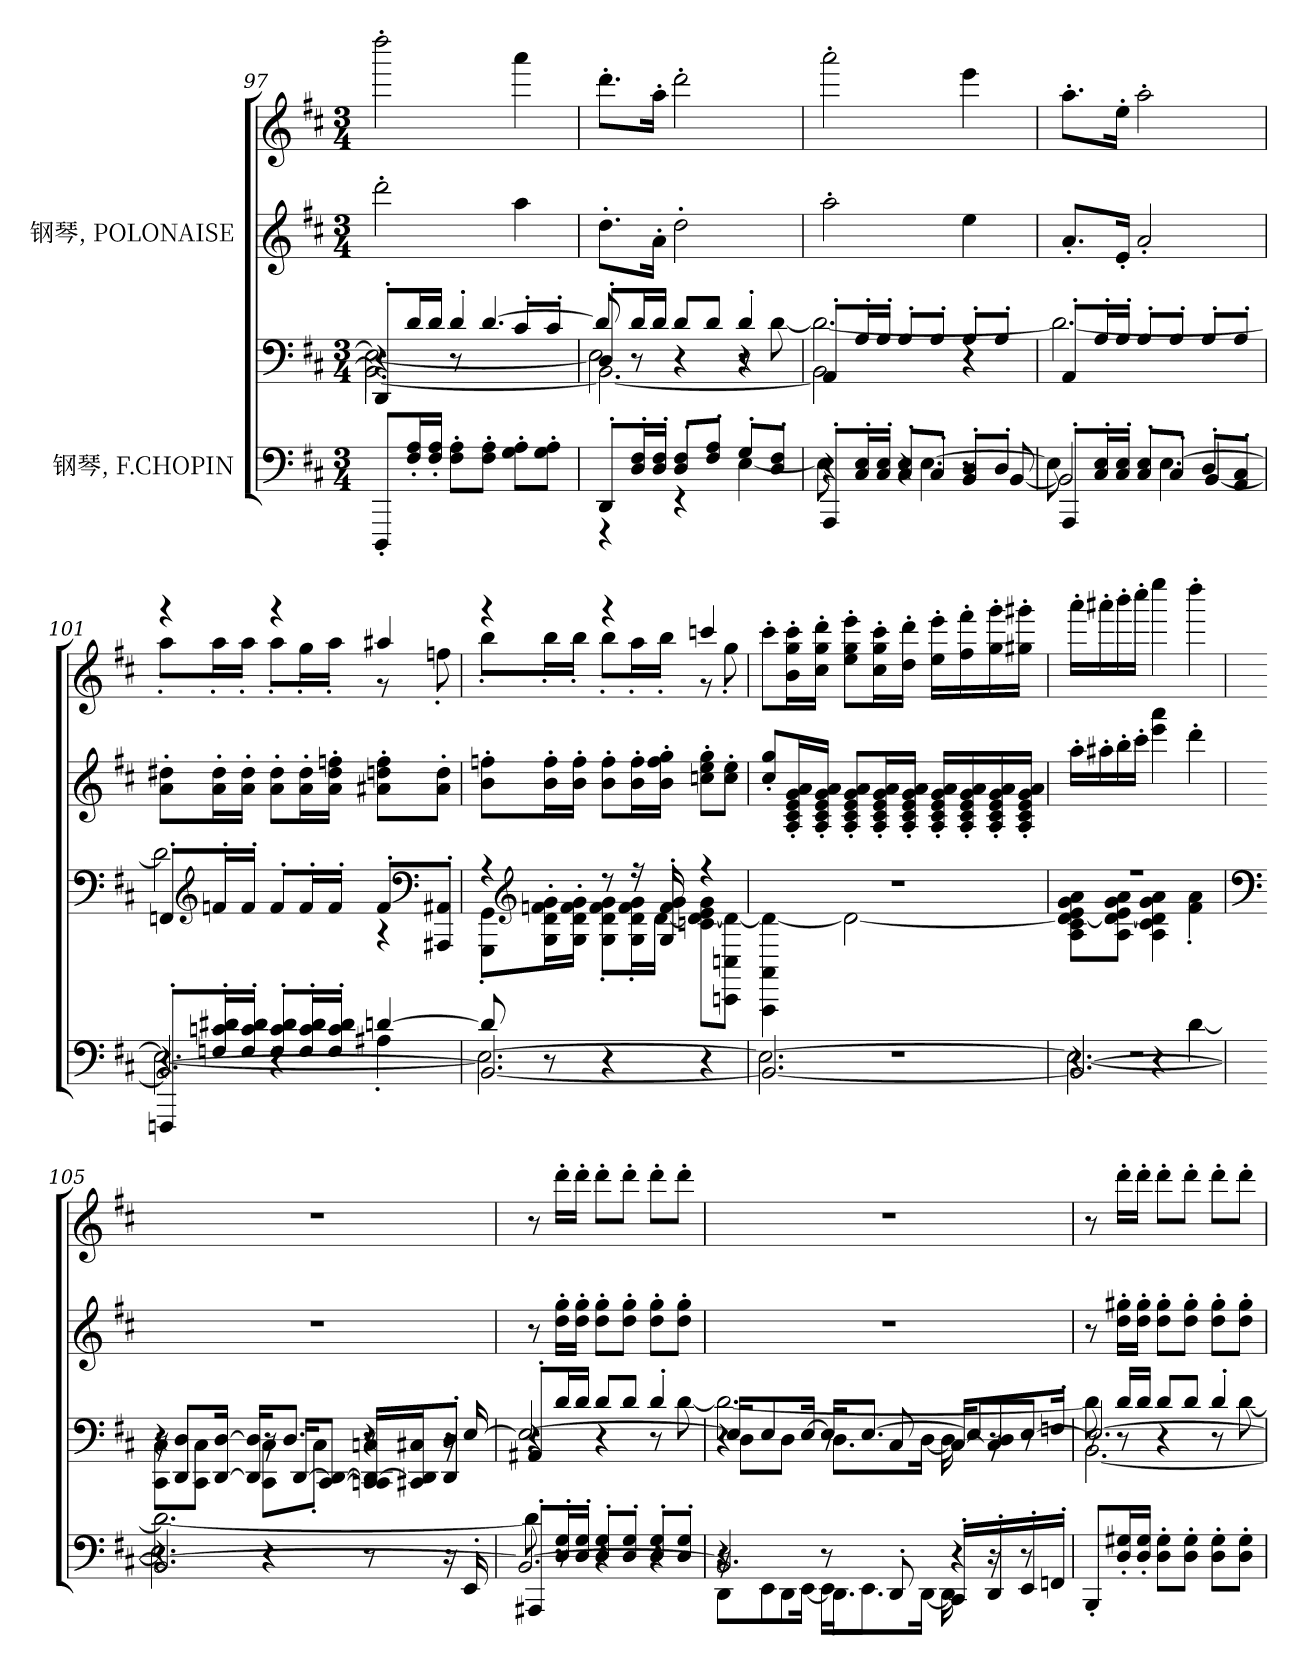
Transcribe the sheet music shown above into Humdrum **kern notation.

**kern	**kern	**kern	**kern
*part2	*part2	*part1	*part1
*staff4	*staff3	*staff2	*staff1
*I"钢琴, F.CHOPIN	*	*I"钢琴, POLONAISE	*
*clefF4	*clefF4	*clefG2	*clefG2
*k[f#c#]	*k[f#c#]	*k[f#c#]	*k[f#c#]
*M3/4	*M3/4	*M3/4	*M3/4
=97	=97	=97	=97
*	*^	*	*
*	*	*^	*	*
*	*	*	*^	*	*
8DDD'/L	8DD'/L	2.E\_	4r	2.BB\_	2ddd'\	2dddd'\
16F#/' 16A/'L	16d/L	.	.	.	.	.
16F#/' 16A/'JJ	16d/JJ	.	.	.	.	.
8F#\' 8A\'L	4d'/	.	8r	.	.	.
8F#\' 8A\'J	.	.	[4.d/	.	.	.
8G\' 8A\'L	8c#'/L	.	.	.	4aa\	4aaa\
8G\' 8A\'J	8c#'/J	.	.	.	.	.
=98	=98	=98	=98	=98	=98	=98
*^	*	*	*	*	*	*
8DD'/L	4r	8D'/L	2E\]	8d/]	2.BB\_	8.dd'\L	8.ddd'\L
16D/' 16F#/'L	.	16d/L	.	8r	.	.	.
16D/' 16F#/'JJ	.	16d/JJ	.	.	.	16a'\Jk	16aa'\Jk
8D/' 8F#/'L	4r	8d/L	.	4r	.	2dd'\	2ddd'\
8F#/' 8A/'J	.	8d/J	.	.	.	.	.
8G'/L	[4E\	4d'/	8r	4r	.	.	.
8D/' 8F#/'J	.	.	[8d\	.	.	.	.
*	*	*	*	*v	*v	*	*
!!LO:LB:g=z
=99	=99	=99	=99	=99	=99	=99
*	*^	*	*	*	*	*
8AAA'/L	4r	8E\]	8AA'/L	2.d\_	2BB\]	2aa'\	2aaa'\
16C#/' 16E/'L	.	8r	16A'/L	.	.	.	.
16C#/' 16E/'JJ	.	.	16A'/JJ	.	.	.	.
8C#/' 8E/'L	4r	8r	8A'/L	.	.	.	.
8C#'/J	.	[4.E\	8A'/J	.	.	.	.
8BB/' 8D/'L	8r	.	8A'/L	.	4r	4ee\	4eee\
8D'/J	[8BB/	.	8A'/J	.	.	.	.
*	*	*	*	*v	*v	*	*
=100	=100	=100	=100	=100	=100	=100
8AAA'/L	2BB/]	8E\]	8AA'/L	2.d\_	8.a'/L	8.aa'\L
16C#/' 16E/'L	.	8r	16A'/L	.	.	.
16C#/' 16E/'JJ	.	.	16A'/JJ	.	16e'/Jk	16ee'\Jk
8C#/' 8E/'L	.	8r	8A'/L	.	2a'/	2aa'\
8C#'/J	.	[4.E\	8A'/J	.	.	.
8D'/L	[4BB/	.	8A'/L	.	.	.
8AA/' 8C#/'J	.	.	8A'/J	.	.	.
=101	=101	=101	=101	=101	=101	=101
*	*	*^	*	*	*	*^
8FFFn'/L	4r	2.BB/_	2.E\_	8FFn'/L	2d\]	8a\' 8dd#X\'L	4r	8aa'\L
*	*	*	*	*clefG2	*	*	*	*
16Fn/' 16cn/' 16d#X/'L	.	.	.	16fn'/L	.	16a\' 16dd#\'L	.	16aa'\L
16F/' 16c/' 16d#/'JJ	.	.	.	16f'/JJ	.	16a\' 16dd#\'JJ	.	16aa'\JJ
8F/' 8c/' 8d#/'L	4r	.	.	8f'/L	.	8a\' 8dd#\'L	4r	8aa'\L
16F/' 16c/' 16d#/'L	.	.	.	16f'/L	.	16a\' 16dd#\'L	.	16gg'\L
16F/' 16c/' 16d#/'JJ	.	.	.	16f'/JJ	.	16a\' 16dd#\' 16ffn\'JJ	.	16aa'\JJ
[4dn/	4A#X'\	.	.	8f'/L	4r	8a#X\' 8ddn\' 8ff\'L	4aa#X/	8r
*	*	*	*	*clefF4	*	*	*	*
.	.	.	.	8AAA#X/' 8AA#X/'J	.	8a#\' 8dd\'J	.	8ffn'\
*	*	*v	*v	*	*	*	*	*
!!LO:LB:g=z	!!
=102	=102	=102	=102	=102	=102	=102	=102
8d/]	2.BB/_	2.E\_	4r	8GGG\' 8GG\'L	8b\' 8ffn\'L	4r	8bb'\L
*	*	*	*clefG2	*	*	*	*
8r	.	.	.	16G\' 16d\' 16fn\' 16g\'L	16b\' 16ff\'L	.	16bb'\L
.	.	.	.	16G\' 16d\' 16f\' 16g\'JJ	16b\' 16ff\'JJ	.	16bb'\JJ
4r	.	.	8r	8G\' 8d\' 8f\' 8g\'L	8b\' 8ff\'L	4r	8bb'\L
.	.	.	16r	16G\' 16d\' 16f\' 16g\'L	16b\' 16ff\'L	.	16aa'\L
.	.	.	16G/' 16f/' 16g/'	[16d\JJ	16b\' 16ff\' 16gg\'JJ	.	16bb'\JJ
4r	.	.	4r	8cn\ 8d\_ 8e\ 8g\L	8ccn\' 8ee\' 8gg\'L	4cccn/	8r
.	.	.	.	8CCn\ 8Cn\ 8d\_J	8cc\' 8ee\'J	.	8gg'\
*	*	*	*	*	*	*v	*v
=103	=103	=103	=103	=103	=103	=103
2.r	2.BB/_	2.E\_	2.r	4AAA\ 4AA\ 4d\_	8cc#/' 8gg/'L	8ccc#'\L
.	.	.	.	.	16A/' 16c#/' 16e/' 16g/' 16a/'L	16b\' 16gg\' 16ccc#\'L
.	.	.	.	.	16A/' 16c#/' 16e/' 16g/' 16a/'JJ	16cc#\' 16gg\' 16ddd\'JJ
.	.	.	.	2d\_	8A/' 8c#/' 8e/' 8g/' 8a/'L	8ee\' 8gg\' 8eee\'L
.	.	.	.	.	16A/' 16c#/' 16e/' 16g/' 16a/'L	16cc#\' 16gg\' 16ccc#\'L
.	.	.	.	.	16A/' 16c#/' 16e/' 16g/' 16a/'JJ	16dd\' 16ddd\'JJ
.	.	.	.	.	16A/' 16c#/' 16e/' 16g/' 16a/'LL	16ee\' 16eee\'LL
.	.	.	.	.	16A/' 16c#/' 16e/' 16g/' 16a/'	16ff#\' 16fff#\'
.	.	.	.	.	16A/' 16c#/' 16e/' 16g/' 16a/'	16gg\' 16ggg\'
.	.	.	.	.	16A/' 16c#/' 16e/' 16g/' 16a/'JJ	16gg#X\' 16ggg#X\'JJ
!!LO:PB:g=z
=104	=104	=104	=104	=104	=104	=104
*	*	*^	*	*	*	*
2.r	4r	2.BB/_	2.E\_	2.r	8A\ 8c#\ 8d\_ 8e\ 8g\ 8a\L	16aa'\LL	16aaa'\LL
.	.	.	.	.	.	16aa#X'\	16aaa#X'\
.	.	.	.	.	8A\ 8d\_ 8e\ 8g\ 8a\J	16bb'\	16bbb'\
.	.	.	.	.	.	16ccc#'\JJ	16cccc#'\JJ
.	4r	.	.	.	4A\ 4c#\ 4d\] 4g\ 4a\	4eee\ 4aaa\	4eeee\
.	[4d\	.	.	.	4f#\' 4a\'	4ddd'\	4dddd'\
*	*	*	*	*v	*v	*	*
=105	=105	=105	=105	=105	=105	=105
*	*	*	*	*clefF4	*	*
*	*	*	*	*^	*	*
*	*	*	*	*	*^	*	*
4r	2.d\_	2.BB/_	2.E\]	4r	8CC#\ 8C#\L	16r	2.r	2.r
.	.	.	.	.	.	8DD/ 8D/L	.	.
.	.	.	.	.	8CC#\ 8C#\J	.	.	.
.	.	.	.	.	.	[16DD/ [16D/Jk	.	.
4r	.	.	.	16r	8CC#\ 8C#\L	16DD/] 16D/]KL	.	.
.	.	.	.	[16DD/KL	.	8.D/J	.	.
.	.	.	.	[8CC#/ 8DD/_J	8C#'\J	.	.	.
8r	.	.	.	16CCn/ 16CC#/] 16DD/_ 16Cn/LL	4r	8r	.	.
.	.	.	.	16CC#X/ 16DD/] 16C#X/J	.	.	.	.
16r	.	.	.	8DD/' 8D/'J	.	16r	.	.
16EE'/	.	.	.	.	.	[16E/	.	.
*	*	*v	*v	*	*	*	*	*
!!LO:LB:g=z
=106	=106	=106	=106	=106	=106	=106	=106
8AAA#X'/L	8d\]	2.BB/_	8AA#X'/L	4r	2.E/_	8r	8r
16D/' 16G/'L	8r	.	16d/L	.	.	16dd\' 16gg\'LL	16ddd'\LL
16D/' 16G/'JJ	.	.	16d/JJ	.	.	16dd\' 16gg\'JJ	16ddd'\JJ
8D/' 8G/'L	4r	.	8d/L	4r	.	8dd\' 8gg\'L	8ddd'\L
8D/' 8G/'J	.	.	8d/J	.	.	8dd\' 8gg\'J	8ddd'\J
8D/' 8G/'L	4r	.	4d'/	8r	.	8dd\' 8gg\'L	8ddd'\L
8D/' 8G/'J	.	.	.	[8d\	.	8dd\' 8gg\'J	8ddd'\J
=107	=107	=107	=107	=107	=107	=107	=107
*	*	*^	*	*	*^	*	*
4r	16r	2.BB/]	8DD\L	4r	2.d\_	16E/KL]	8D\L	2.r	2.r
.	8EE\L	.	.	.	.	8E/	.	.	.
.	.	.	8DD\J	.	.	.	8D\J	.	.
.	[16EE\Jk	.	.	.	.	[16E/Jk	.	.	.
8r	16EE\KL]	.	8.DD'\L	8r	.	16E/KL]	8.D\L	.	.
.	8.EE\J	.	.	.	.	[8.E/J	.	.	.
8DD'/	.	.	.	8C#/	.	.	.	.	.
.	.	.	[16DD\Jk	.	.	.	[16D\Jk	.	.
16CC#'/LL	4r	.	16DD\]	[16C#/KL	.	8E/L]	16D\]	.	.
16DD'/	.	.	16r	8C#/] 8D/	.	.	16r	.	.
16EE'/	.	.	8r	.	.	[8E/J	8r	.	.
16FFn'/JJ	.	.	.	16Fn'/Jk	.	.	.	.	.
*v	*v	*v	*v	*	*	*	*	*	*
!!LO:LB:g=z
=108	=108	=108	=108	=108	=108	=108
8BBB'/L	8r	8d\]	2.E/_	[2.BB\	8r	8r
16D/' 16G#X/'L	16d/LL	8r	.	.	16dd\' 16gg#X\'LL	16ddd'\LL
16D/' 16G#/'JJ	16d/JJ	.	.	.	16dd\' 16gg#\'JJ	16ddd'\JJ
8D\' 8G#\'L	8d/L	4r	.	.	8dd\' 8gg#\'L	8ddd'\L
8D\' 8G#\'J	8d/J	.	.	.	8dd\' 8gg#\'J	8ddd'\J
8D\' 8G#\'L	4d'/	8r	.	.	8dd\' 8gg#\'L	8ddd'\L
8D\' 8G#\'J	.	[8d\	.	.	8dd\' 8gg#\'J	8ddd'\J
*	*v	*v	*v	*v	*	*
=	=	=	=
*-	*-	*-	*-
